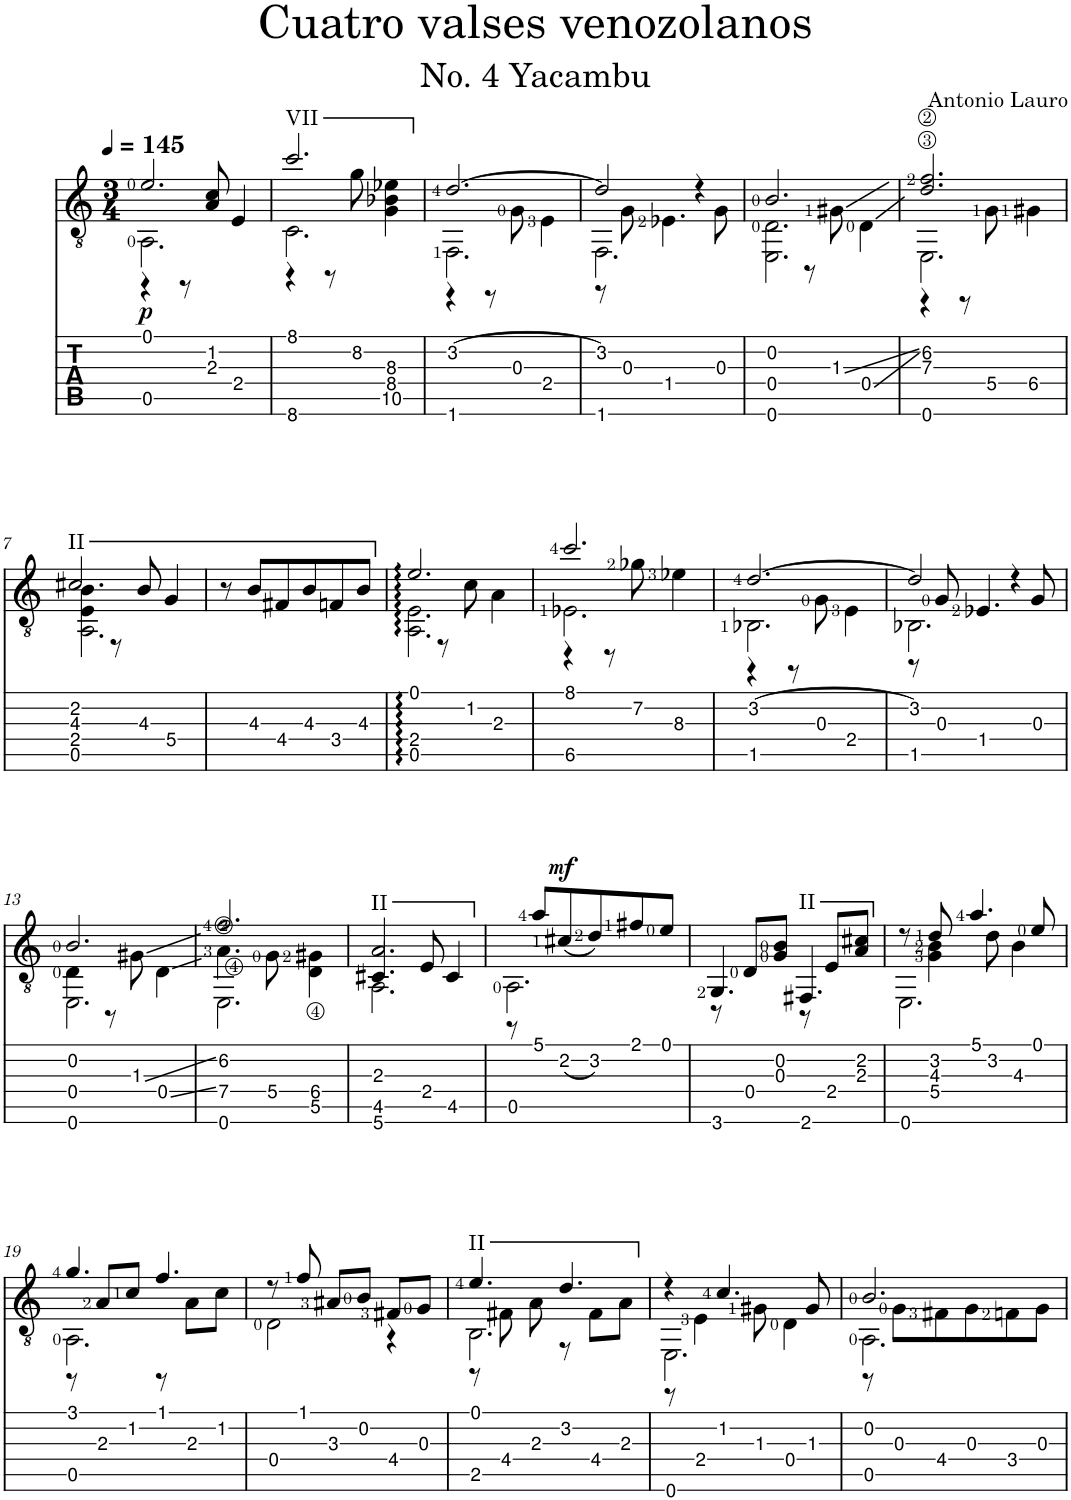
**kern	**kern	**dynam
*part1	*part1	*part1
*staff2	*staff1	*staff1/2
*I"Classical Guitar	*	*
*I'Guit.	*	*
*stria6	*	*
*	*clefGv2	*
*k[]	*k[]	*
*a:	*a:	*
*M3/4	*M3/4	*
*MM145	*MM145	*
=1	=1	=1
*^	*^	*
*	*^	*	*^	*
!	!	!	!	!	!	!LO:DY:b
2.e	2.AA	4r	2.e/	2.AA\	4r	p
.	.	8r	.	.	8r	.
.	.	8A 8c	.	.	8A/ 8c/	.
.	.	4E	.	.	4E/	.
=2	=2	=2	=2	=2	=2	=2
!	!	!	!LO:TX:a:t=VII	!	!	!
2.cc	2.C	4r	2.cc/	2.C\	4r	.
.	.	8r	.	.	8r	.
.	.	8g	.	.	8g\	.
.	.	4G 4B-X 4e-X	.	.	4G\ 4B-X\ 4e-X\	.
=3	=3	=3	=3	=3	=3	=3
[2.d	2.FF	4r	[2.d/	2.FF\	4r	.
.	.	8r	.	.	8r	.
.	.	8G	.	.	8G\	.
.	.	4E	.	.	4E\	.
=4	=4	=4	=4	=4	=4	=4
2d]	2.FF	8r	2d/]	2.FF\	8r	.
.	.	8G	.	.	8G\	.
.	.	4.E-X	.	.	4.E-X\	.
4r	.	.	4r	.	.	.
.	.	8G	.	.	8G\	.
=5	=5	=5	=5	=5	=5	=5
2.B	2.EE 2.D	4r	2.B/	2.EE\ 2.D\	4ryy	.
.	.	8r	.	.	8r	.
.	.	8G#X	.	.	8G#X\	.
.	.	4D	.	.	4D\	.
=6	=6	=6	=6	=6	=6	=6
2.d 2.f	2.EE	4r	2.d/ 2.f/	2.EE\	4r	.
.	.	8r	.	.	8r	.
.	.	8G	.	.	8G\	.
.	.	4G#X	.	.	4G#X\	.
!!LO:LB:g=z	!!	!!
=7	=7	=7	=7	=7	=7	=7
!	!	!	!LO:TX:a:t=II	!	!	!
2.c#X	2.AA	4E 4B	2.c#X/	2.AA\	4E\ 4B\	.
.	.	8r	.	.	8r	.
.	.	8B	.	.	8B/	.
.	.	4G	.	.	4G/	.
*v	*v	*v	*	*	*	*
*	*v	*v	*v	*
=8	=8	=8
8r	8r	.
8B	8B/L	.
8F#XL	8F#X/	.
8BJ	8B/	.
8FnL	8Fn/	.
8BJ	8B/J	.
=9	=9	=9
*^	*^	*
*	*^	*	*^	*
2.e	2.AA 2.E	4ryy	2.e/	2.AA\ 2.E\	4ryy	.
.	.	8r	.	.	8r	.
.	.	8c	.	.	8c\	.
.	.	4A	.	.	4A\	.
=10	=10	=10	=10	=10	=10	=10
2.cc	2.E-X	4r	2.cc/	2.E-X\	4r	.
.	.	8r	.	.	8r	.
.	.	8g-X	.	.	8g-X\	.
.	.	4e-X	.	.	4e-X\	.
=11	=11	=11	=11	=11	=11	=11
[2.d	2.BB-X	4r	[2.d/	2.BB-X\	4r	.
.	.	8r	.	.	8r	.
.	.	8G	.	.	8G\	.
.	.	4E	.	.	4E\	.
=12	=12	=12	=12	=12	=12	=12
2d]	2.BB-X	8r	2d/]	2.BB-X\	8r	.
.	.	8G	.	.	8G/	.
.	.	4.E-X	.	.	4.E-X/	.
4r	.	.	4r	.	.	.
.	.	8G	.	.	8G/	.
!!LO:LB:g=z	!!	!!
=13	=13	=13	=13	=13	=13	=13
2.B	2.EE	4D	2.B/	2.EE\	4D\	.
.	.	8r	.	.	8r	.
.	.	8G#X	.	.	8G#X\	.
.	.	4D	.	.	4D\	.
=14	=14	=14	=14	=14	=14	=14
2.f	2.EE	4.A	2.f/	2.EE\	4.A\	.
.	.	8G	.	.	8G\	.
.	.	4D 4G#X	.	.	4D\ 4G#X\	.
=15	=15	=15	=15	=15	=15	=15
!	!	!	!LO:TX:a:t=II	!	!	!
2.A	2.AA	4.C#X	2.A/	2.AA\	4.C#X/	.
.	.	8E	.	.	8E/	.
.	.	4C#	.	.	4C#/	.
*	*v	*v	*	*	*	*
*	*	*	*v	*v	*
=16	=16	=16	=16	=16
2.AA	8r	2.AA\	8r	.
.	8a	.	8a/L	.
!	!	!	!	!LO:DY:a
.	8c#XL	.	(<8c#X/	mf
.	8dJ	.	8d/)	.
.	8f#XL	.	8f#X/	.
.	8eJ	.	8e/J	.
=17	=17	=17	=17	=17
4.GG	8r	4.GG/	8r	.
.	8D	.	8D/L	.
.	8G 8B	.	8G/ 8B/J	.
!	!	!LO:TX:a:t=II	!	!
4.FF#X	8r	4.FF#X/	8r	.
.	8EL	.	8E/L	.
.	8A\ 8c#X\J	.	8A/ 8c#X/J	.
=18	=18	=18	=18	=18
*	*^	*	*^	*
8r	2.EE	8r	8r	2.EE\	8ryy	.
4G 4B	.	8d	4G\ 4B\	.	8d/	.
.	.	4.a	.	.	4.a/	.
8d	.	.	8d\	.	.	.
4B	.	.	4B\	.	.	.
.	.	8e	.	.	8e/	.
!!LO:LB:g=z	!!	!!
=19	=19	=19	=19	=19	=19	=19
4.g	2.AA	8r	4.g/	2.AA\	8r	.
.	.	8A	.	.	8A/L	.
.	.	8c	.	.	8c/J	.
4.f	.	8r	4.f/	.	8r	.
.	.	8AL	.	.	8A\L	.
.	.	8cJ	.	.	8c\J	.
*	*v	*v	*	*	*	*
*	*	*	*v	*v	*
=20	=20	=20	=20	=20
8r	2D	8r	2D\	.
8f	.	8f/	.	.
8A#XL	.	8A#X/L	.	.
8BJ	.	8B/J	.	.
8F#XL	4r	8F#X/L	4r	.
8GJ	.	8G/J	.	.
=21	=21	=21	=21	=21
*	*^	*	*^	*
!	!	!	!LO:TX:a:t=II	!	!	!
4.e	2.BB	8r	4.e/	2.BB\	8r	.
.	.	8F#X	.	.	8F#X\	.
.	.	8A	.	.	8A\	.
4.d	.	8r	4.d/	.	8r	.
.	.	8F#L	.	.	8F#\L	.
.	.	8AJ	.	.	8A\J	.
=22	=22	=22	=22	=22	=22	=22
4r	2.EE	8r	4r	2.EE\	8r	.
.	.	4E	.	.	4E\	.
4.c	.	.	4.c/	.	.	.
.	.	8G#X	.	.	8G#X\	.
.	.	4D	.	.	4D\	.
8G#	.	.	8G#/	.	.	.
=23	=23	=23	=23	=23	=23	=23
2.B	2.AA	8r	2.B/	2.AA\	8r	.
.	.	8G	.	.	8G\L	.
.	.	8F#XL	.	.	8F#X\	.
.	.	8GJ	.	.	8G\	.
.	.	8FnL	.	.	8Fn\	.
.	.	8GJ	.	.	8G\J	.
*v	*v	*v	*	*	*	*
*	*v	*v	*v	*
=	=	=
*-	*-	*-
